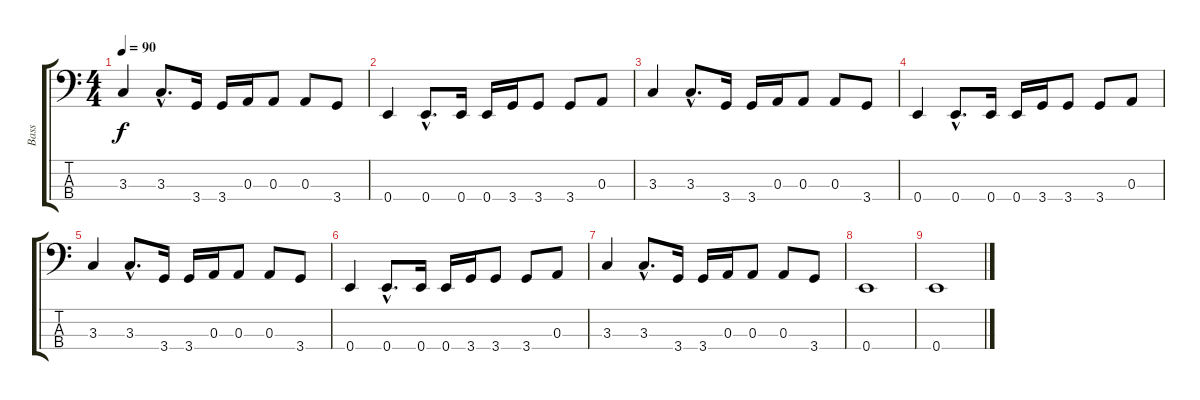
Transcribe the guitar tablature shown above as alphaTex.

\track ("Bass" "Bass") {instrument electricbasspick}
\staff {score tabs}
\tuning (G2 D2 A1 E1) {hide}
\ts (4 4)
\tempo 90
\clef f4
\ks c
3.3.4{dy f} 3.3{hac}.8{d} 3.4.16 3.4.16 0.3.16 0.3.8 0.3.8 3.4.8 |
0.4.4 0.4{hac}.8{d} 0.4.16 0.4.16 3.4.16 3.4.8 3.4.8 0.3.8 |
3.3.4 3.3{hac}.8{d} 3.4.16 3.4.16 0.3.16 0.3.8 0.3.8 3.4.8 |
0.4.4 0.4{hac}.8{d} 0.4.16 0.4.16 3.4.16 3.4.8 3.4.8 0.3.8 |
3.3.4 3.3{hac}.8{d} 3.4.16 3.4.16 0.3.16 0.3.8 0.3.8 3.4.8 |
0.4.4 0.4{hac}.8{d} 0.4.16 0.4.16 3.4.16 3.4.8 3.4.8 0.3.8 |
3.3.4 3.3{hac}.8{d} 3.4.16 3.4.16 0.3.16 0.3.8 0.3.8 3.4.8 |
0.4.1 |
0.4.1
